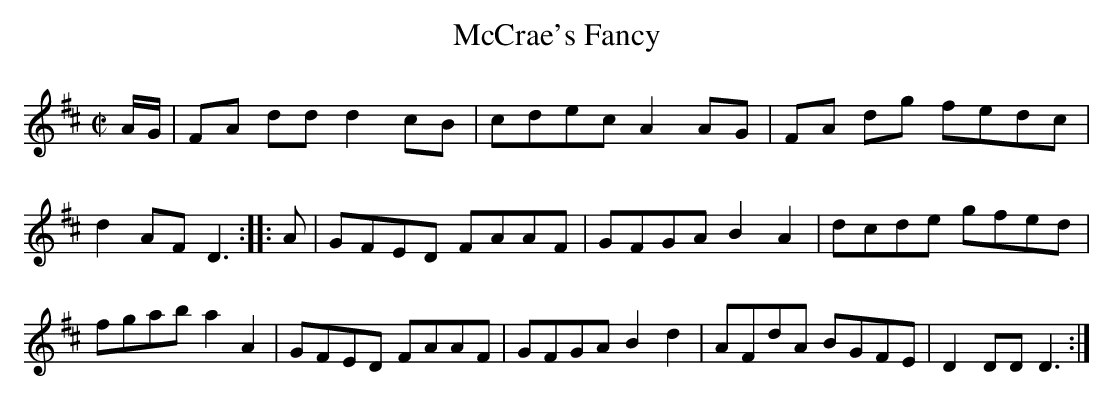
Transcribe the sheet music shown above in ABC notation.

X:1
T:McCrae's Fancy
M:C|
K:D
A/G/|\
FA dd d2cB| cdec A2AG| FA dg fedc| d2AF D3::\
A|\
GFED FAAF| GFGA B2A2| dcde gfed| fgab a2A2|\
GFED FAAF| GFGA B2d2| AFdA BGFE| D2DD D3:|
